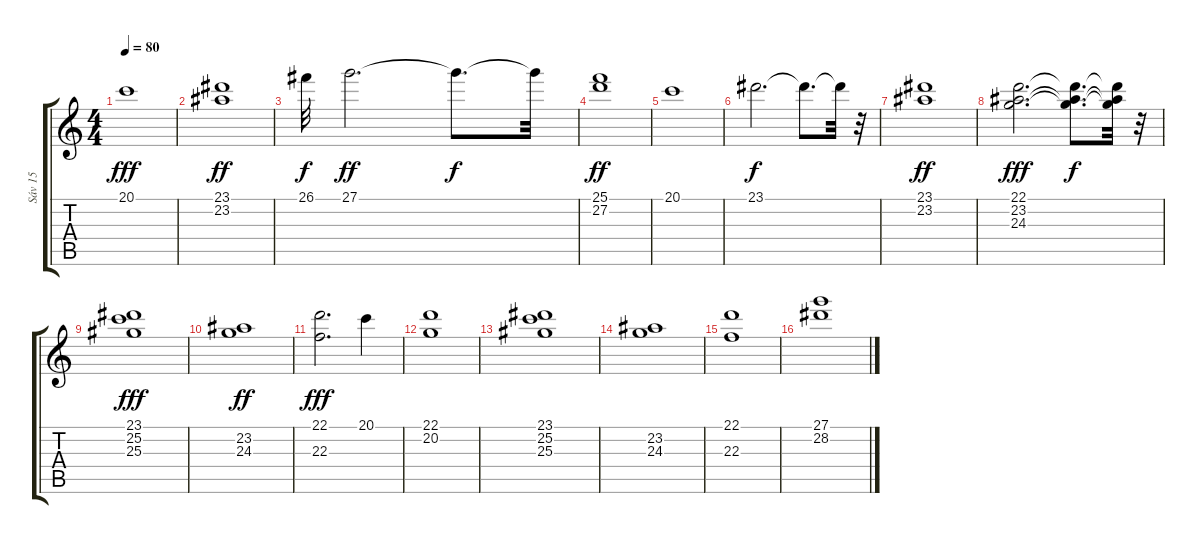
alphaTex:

\track ("Sáv 15" "Sáv 15") {instrument rockorgan}
\staff {score tabs}
\tuning (E4 B3 G3 D3 A2 E2) {hide}
\ts (4 4)
\tempo 80
\clef g2
\ks c
20.1.1{dy fff} |
(23.1 23.2).1{dy ff} |
26.1.32{dy f} 27.1.2{d dy ff} 27.1{t}.8{d dy f} 27.1{t}.32 |
(25.1 27.2).1{dy ff} |
20.1.1 |
23.1.2{d dy f} 23.1{t}.8{d} 23.1{t}.32 r.32 |
(23.1 23.2).1{dy ff} |
(22.1 23.2 24.3).2{d dy fff} (22.1{t} 23.2{t} 24.3{t}).8{d dy f} (22.1{t} 23.2{t} 24.3{t}).32 r.32 |
(23.1 25.2 25.3).1{dy fff} |
(23.2 24.3).1{dy ff} |
(22.1 22.3).2{d dy fff} 20.1.4 |
(22.1 20.2).1 |
(23.1 25.2 25.3).1 |
(23.2 24.3).1 |
(22.1 22.3).1 |
(27.1 28.2).1
